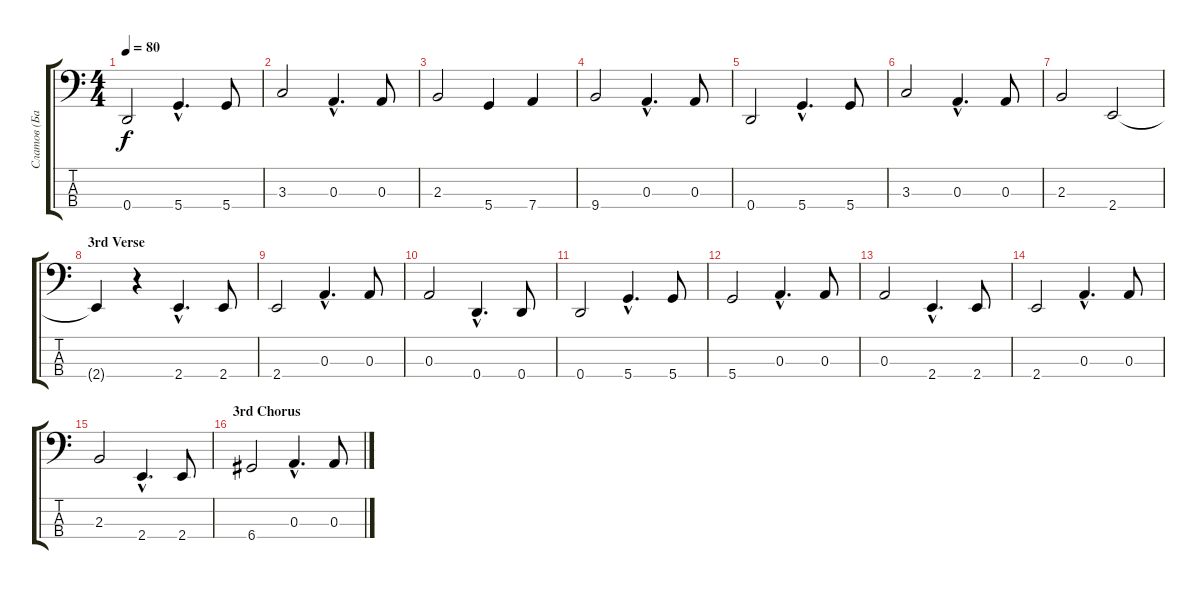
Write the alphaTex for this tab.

\track ("Слатов (Бас)" "Слатов (Ба") {instrument electricbassfinger}
\staff {score tabs}
\tuning (G2 D2 A1 D1) {hide}
\ts (4 4)
\tempo 80
\clef f4
\ks c
0.4.2{dy f} 5.4{hac}.4{d} 5.4.8 |
3.3.2 0.3{hac}.4{d} 0.3.8 |
2.3.2 5.4.4 7.4.4 |
9.4.2 0.3{hac}.4{d} 0.3.8 |
0.4.2 5.4{hac}.4{d} 5.4.8 |
3.3.2 0.3{hac}.4{d} 0.3.8 |
2.3.2 2.4.2 |
\section ("" "3rd Verse")
2.4{t}.4 r.4 2.4{hac}.4{d} 2.4.8 |
2.4.2 0.3{hac}.4{d} 0.3.8 |
0.3.2 0.4{hac}.4{d} 0.4.8 |
0.4.2 5.4{hac}.4{d} 5.4.8 |
5.4.2 0.3{hac}.4{d} 0.3.8 |
0.3.2 2.4{hac}.4{d} 2.4.8 |
2.4.2 0.3{hac}.4{d} 0.3.8 |
2.3.2 2.4{hac}.4{d} 2.4.8 |
\section ("" "3rd Chorus")
6.4.2 0.3{hac}.4{d} 0.3.8
